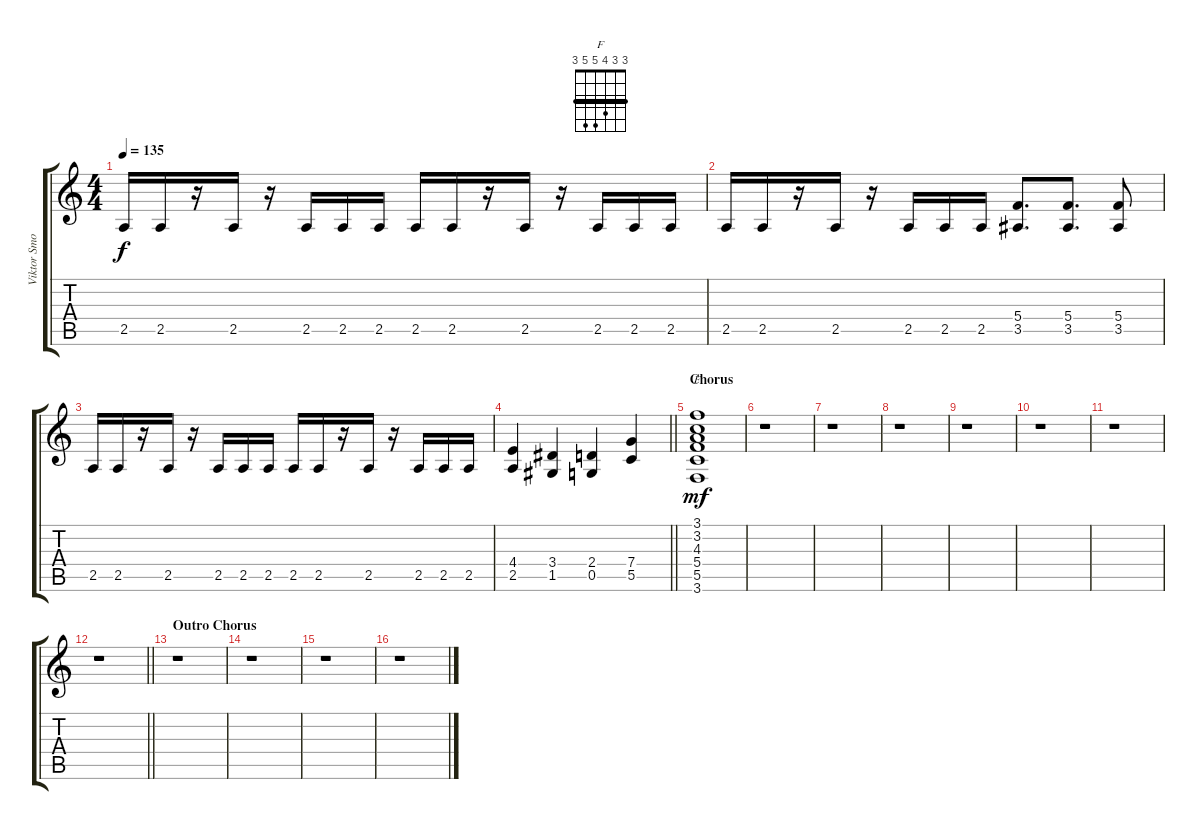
\track ("Viktor Smolski Add." "Viktor Smo") {instrument distortionguitar}
\staff {score tabs}
\tuning (D4 A3 F3 C3 G2 D2) {hide}
\chord ("F" 3 3 4 5 5 3) {barre 3}
\ts (4 4)
\tempo 135
\clef g2
\ks c
2.5.16{dy f} 2.5.16 r.16 2.5.16 r.16 2.5.16 2.5.16 2.5.16 2.5.16 2.5.16 r.16 2.5.16 r.16 2.5.16 2.5.16 2.5.16 |
2.5.16 2.5.16 r.16 2.5.16 r.16 2.5.16 2.5.16 2.5.16 (5.4 3.5).8{d} (5.4 3.5).8{d} (5.4 3.5).8 |
2.5.16 2.5.16 r.16 2.5.16 r.16 2.5.16 2.5.16 2.5.16 2.5.16 2.5.16 r.16 2.5.16 r.16 2.5.16 2.5.16 2.5.16 |
\barLineRight lightlight
(4.4 2.5).4 (3.4 1.5).4 (2.4 0.5).4 (7.4 5.5).4 |
\section ("" "Chorus")
(3.1 3.2 4.3 5.4 5.5 3.6).1{ch "F" dy mf} |
r.1 |
r.1 |
r.1 |
r.1 |
r.1 |
r.1 |
\barLineRight lightlight
r.1 |
\section ("" "Outro Chorus")
r.1 |
r.1 |
r.1 |
r.1
